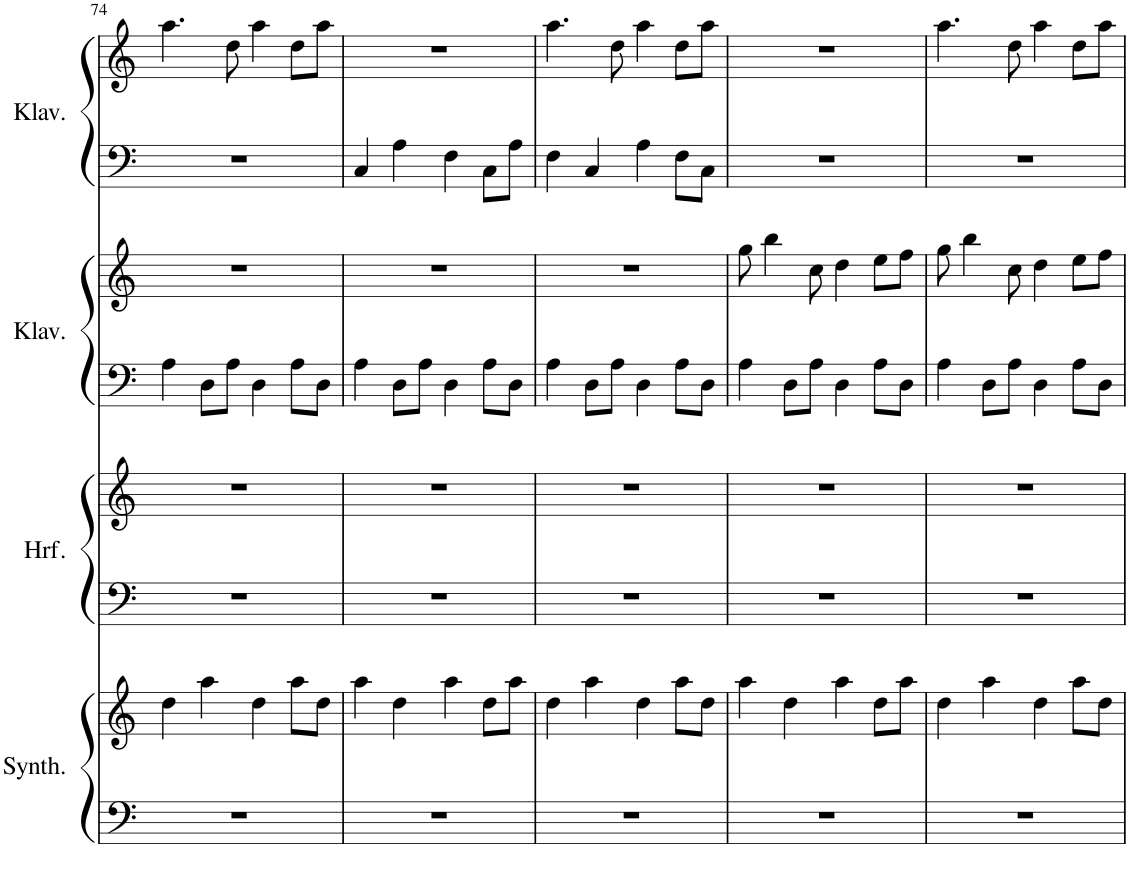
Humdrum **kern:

**kern	**kern	**kern	**kern	**kern	**kern	**kern	**kern
*part4	*part4	*part3	*part3	*part2	*part2	*part1	*part1
*staff8	*staff7	*staff6	*staff5	*staff4	*staff3	*staff2	*staff1
*I"Pad Synthesizer, Warm Pad	*	*I"Harfe, Harp	*	*I"Klavier, Piano	*	*I"Klavier, Piano	*
*I'Synth.	*	*I'Hrf.	*	*I'Klav.	*	*I'Klav.	*
!!LO:PB:g=z
*clefF4	*clefG2	*clefF4	*clefG2	*clefF4	*clefG2	*clefF4	*clefG2
*k[]	*k[]	*k[]	*k[]	*k[]	*k[]	*k[]	*k[]
*M4/4	*M4/4	*M4/4	*M4/4	*M4/4	*M4/4	*M4/4	*M4/4
=74	=74	=74	=74	=74	=74	=74	=74
1r	4dd\	1r	1r	4A\	1r	1r	4.aa\
.	4aa\	.	.	8D\L	.	.	.
.	.	.	.	8A\J	.	.	8dd\
.	4dd\	.	.	4D\	.	.	4aa\
.	8aa\L	.	.	8A\L	.	.	8dd\L
.	8dd\J	.	.	8D\J	.	.	8aa\J
=75	=75	=75	=75	=75	=75	=75	=75
1r	4aa\	1r	1r	4A\	1r	4C/	1r
.	4dd\	.	.	8D\L	.	4A\	.
.	.	.	.	8A\J	.	.	.
.	4aa\	.	.	4D\	.	4F\	.
.	8dd\L	.	.	8A\L	.	8C\L	.
.	8aa\J	.	.	8D\J	.	8A\J	.
=76	=76	=76	=76	=76	=76	=76	=76
1r	4dd\	1r	1r	4A\	1r	4F\	4.aa\
.	4aa\	.	.	8D\L	.	4C/	.
.	.	.	.	8A\J	.	.	8dd\
.	4dd\	.	.	4D\	.	4A\	4aa\
.	8aa\L	.	.	8A\L	.	8F\L	8dd\L
.	8dd\J	.	.	8D\J	.	8C\J	8aa\J
=77	=77	=77	=77	=77	=77	=77	=77
1r	4aa\	1r	1r	4A\	8gg\	1r	1r
.	.	.	.	.	4bb\	.	.
.	4dd\	.	.	8D\L	.	.	.
.	.	.	.	8A\J	8cc\	.	.
.	4aa\	.	.	4D\	4dd\	.	.
.	8dd\L	.	.	8A\L	8ee\L	.	.
.	8aa\J	.	.	8D\J	8ff\J	.	.
=78	=78	=78	=78	=78	=78	=78	=78
1r	4dd\	1r	1r	4A\	8gg\	1r	4.aa\
.	.	.	.	.	4bb\	.	.
.	4aa\	.	.	8D\L	.	.	.
.	.	.	.	8A\J	8cc\	.	8dd\
.	4dd\	.	.	4D\	4dd\	.	4aa\
.	8aa\L	.	.	8A\L	8ee\L	.	8dd\L
.	8dd\J	.	.	8D\J	8ff\J	.	8aa\J
=	=	=	=	=	=	=	=
*-	*-	*-	*-	*-	*-	*-	*-
